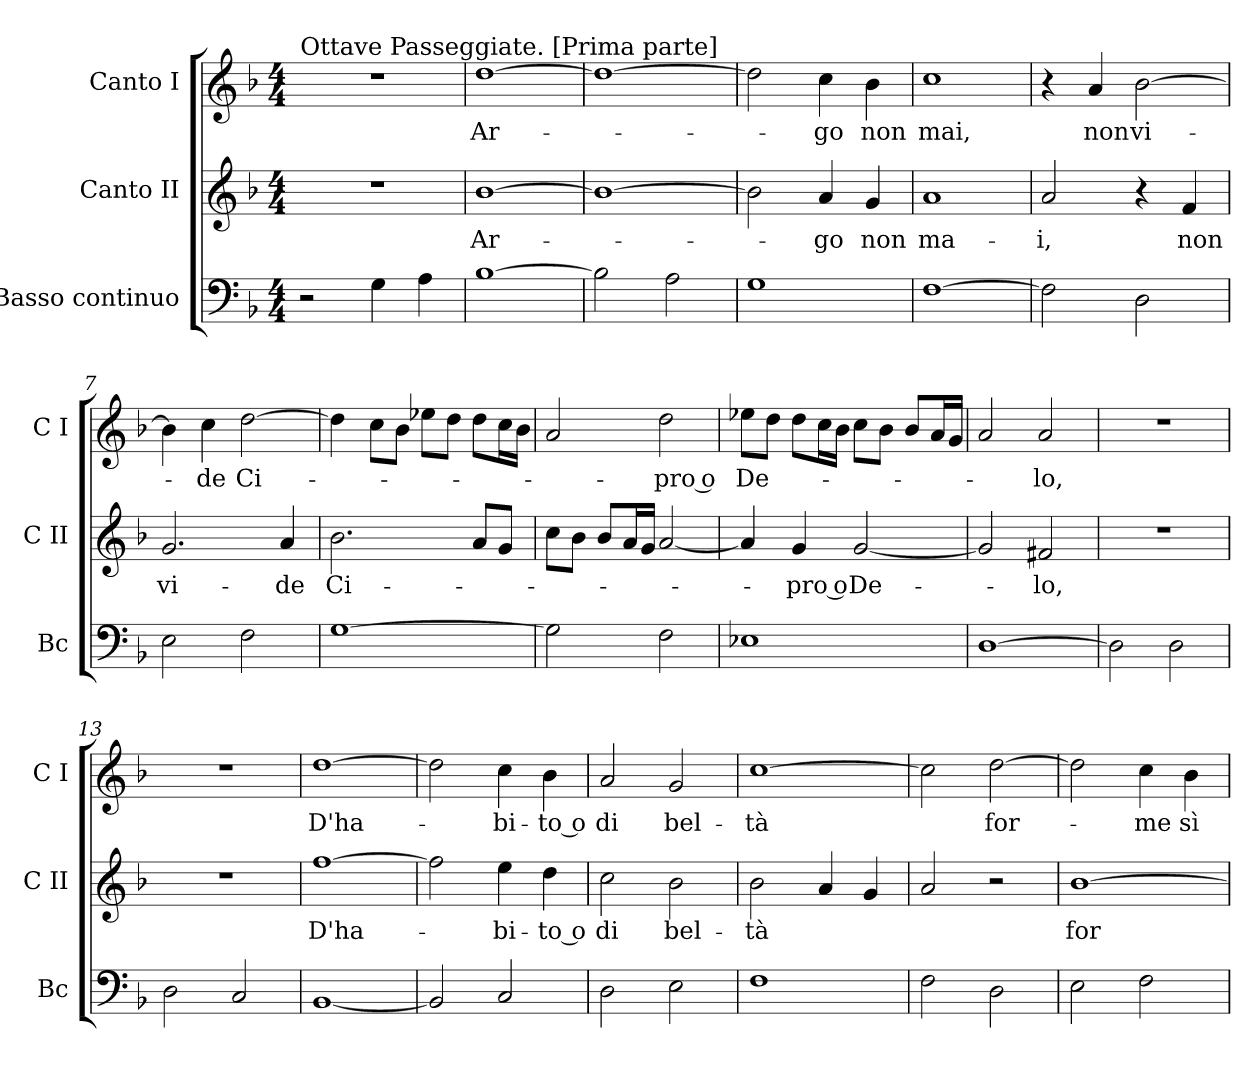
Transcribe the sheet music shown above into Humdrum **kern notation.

**kern	**kern	**text	**kern	**text
*part3	*part2	*part2	*part1	*part1
*staff3	*staff2	*staff2	*staff1	*staff1
*I"Basso continuo	*I"Canto II	*	*I"Canto I	*
*I'Bc	*I'C II	*	*I'C I	*
*clefF4	*clefG2	*	*clefG2	*
*k[b-]	*k[b-]	*	*k[b-]	*
*F:	*F:	*	*F:	*
*M4/4	*M4/4	*	*M4/4	*
=1	=1	=1	=1	=1
!	!	!	!LO:TX:a:t=Ottave Passeggiate. [Prima parte]	!
2r	1r	.	1r	.
4G	.	.	.	.
4A	.	.	.	.
=2	=2	=2	=2	=2
[1B-	[1b-	Ar-	[1dd	Ar-
=3	=3	=3	=3	=3
2B-]	1b-_	.	1dd_	.
2A	.	.	.	.
=4	=4	=4	=4	=4
1G	2b-]	.	2dd]	.
.	4a	-go	4cc	-go
.	4g	non	4b-	non
=5	=5	=5	=5	=5
[1F	1a	ma-	1cc	mai,
=6	=6	=6	=6	=6
2F]	2a	-i,	4r	.
.	.	.	4a	non
2D	4r	.	[2b-	vi-
.	4f	non	.	.
=7	=7	=7	=7	=7
2E	2.g	vi-	4b-]	.
.	.	.	4cc	-de
2F	.	.	[2dd	Ci-
.	4a	-de	.	.
=8	=8	=8	=8	=8
[1G	2.b-	Ci-	4dd]	.
.	.	.	8ccL	.
.	.	.	8b-J	.
.	.	.	8ee-XL	.
.	.	.	8ddJ	.
.	8aL	.	8ddL	.
.	8gJ	.	16ccL	.
.	.	.	16b-JJ	.
=9	=9	=9	=9	=9
2G]	8ccL	.	2a	.
.	8b-J	.	.	.
.	8b-L	.	.	.
.	16aL	.	.	.
.	16gJJ	.	.	.
2F	[2a	.	2dd	-pro o
=10	=10	=10	=10	=10
1E-X	4a]	.	8ee-XL	De-
.	.	.	8ddJ	.
.	4g	-pro o	8ddL	.
.	.	.	16ccL	.
.	.	.	16b-JJ	.
.	[2g	De-	8ccL	.
.	.	.	8b-J	.
.	.	.	8b-L	.
.	.	.	16aL	.
.	.	.	16gJJ	.
=11	=11	=11	=11	=11
[1D	2g]	.	2a	.
.	2f#X	-lo,	2a	-lo,
=12	=12	=12	=12	=12
2D]	1r	.	1r	.
2D	.	.	.	.
=13	=13	=13	=13	=13
2D	1r	.	1r	.
2C	.	.	.	.
=14	=14	=14	=14	=14
[1BB-	[1ff	D'ha-	[1dd	D'ha-
=15	=15	=15	=15	=15
2BB-]	2ff]	.	2dd]	.
2C	4ee	-bi-	4cc	-bi-
.	4dd	-to o	4b-	-to o
=16	=16	=16	=16	=16
2D	2cc	di	2a	di
2E	2b-	bel-	2g	bel-
=17	=17	=17	=17	=17
1F	2b-	-tà	[1cc	-tà
.	4a	.	.	.
.	4g	.	.	.
=18	=18	=18	=18	=18
2F	2a	.	2cc]	.
2D	2r	.	[2dd	for-
=19	=19	=19	=19	=19
2E	[1b-	for-	2dd]	.
2F	.	.	4cc	-me
.	.	.	4b-	sì
=	=	=	=	=
*-	*-	*-	*-	*-
